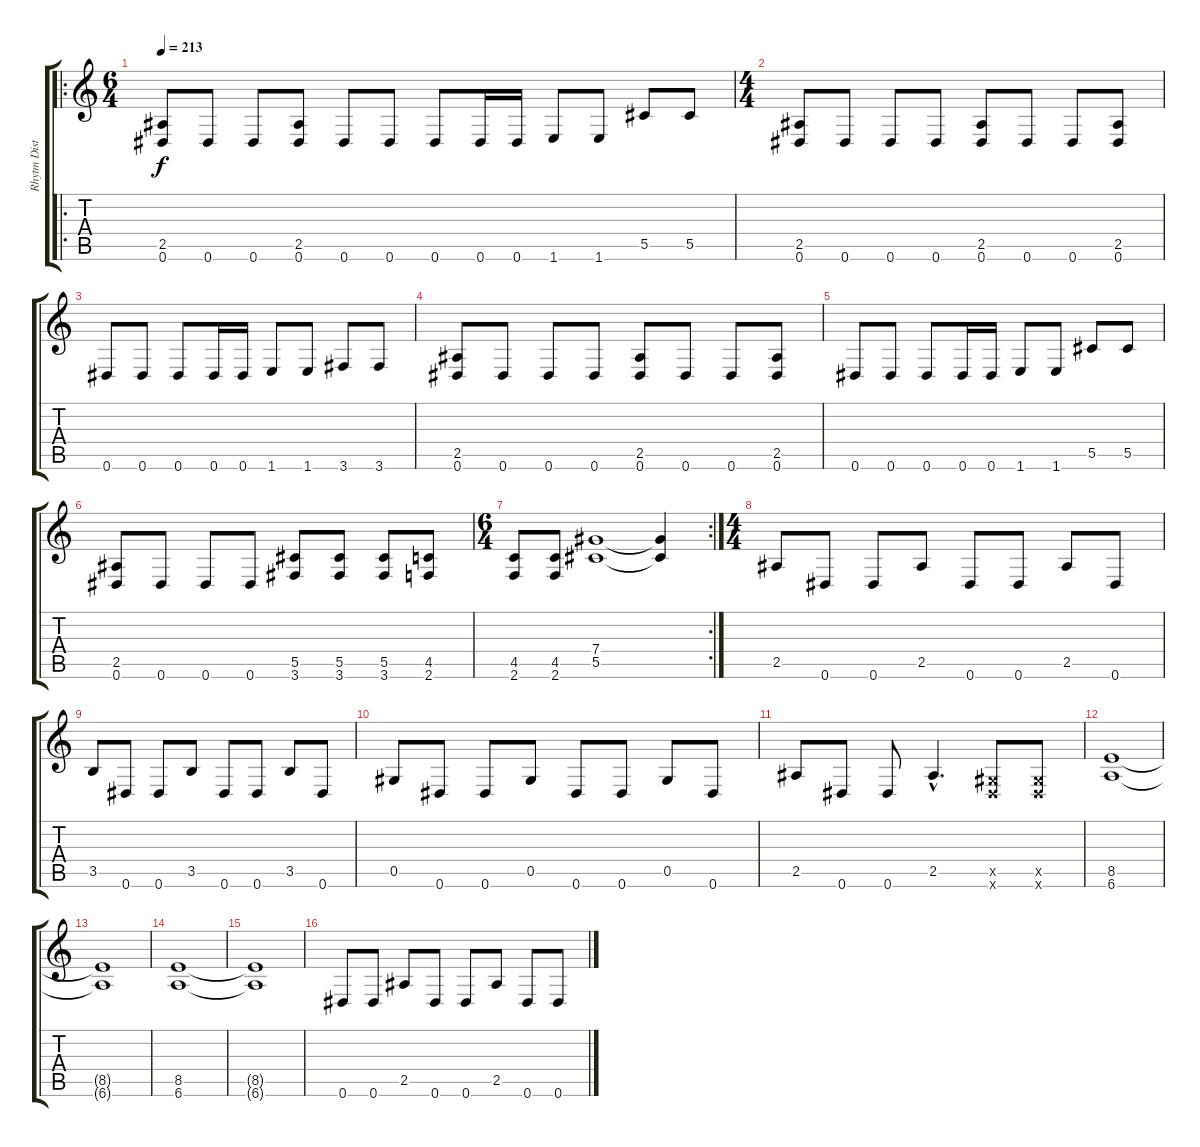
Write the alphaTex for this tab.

\track ("Rhytm Distortion" "Rhytm Dist") {instrument distortionguitar}
\staff {score tabs}
\tuning (Eb4 Bb3 Gb3 Db3 Ab2 Eb2) {hide}
\ro
\ts (6 4)
\tempo 213
\clef g2
\ks c
(2.5 0.6).8{dy f} 0.6.8 0.6.8 (2.5 0.6).8 0.6.8 0.6.8 0.6.8 0.6.16 0.6.16 1.6.8 1.6.8 5.5.8 5.5.8 |
\ts (4 4)
(2.5 0.6).8 0.6.8 0.6.8 0.6.8 (2.5 0.6).8 0.6.8 0.6.8 (2.5 0.6).8 |
0.6.8 0.6.8 0.6.8 0.6.16 0.6.16 1.6.8 1.6.8 3.6.8 3.6.8 |
(2.5 0.6).8 0.6.8 0.6.8 0.6.8 (2.5 0.6).8 0.6.8 0.6.8 (2.5 0.6).8 |
0.6.8 0.6.8 0.6.8 0.6.16 0.6.16 1.6.8 1.6.8 5.5.8 5.5.8 |
(2.5 0.6).8 0.6.8 0.6.8 0.6.8 (5.5 3.6).8 (5.5 3.6).8 (5.5 3.6).8 (4.5 2.6).8 |
\rc 2
\ts (6 4)
(4.5 2.6).8 (4.5 2.6).8 (7.4 5.5).1 (7.4{t} 5.5{t}).4 |
\ts (4 4)
2.5.8 0.6.8 0.6.8 2.5.8 0.6.8 0.6.8 2.5.8 0.6.8 |
3.5.8 0.6.8 0.6.8 3.5.8 0.6.8 0.6.8 3.5.8 0.6.8 |
0.5.8 0.6.8 0.6.8 0.5.8 0.6.8 0.6.8 0.5.8 0.6.8 |
2.5.8 0.6.8 0.6.8 2.5{hac}.4{d} (0.5{x} 0.6{x}).8 (0.5{x} 0.6{x}).8 |
(8.5 6.6).1 |
(8.5{t} 6.6{t}).1 |
(8.5 6.6).1 |
(8.5{t} 6.6{t}).1 |
0.6.8 0.6.8 2.5.8 0.6.8 0.6.8 2.5.8 0.6.8 0.6.8
